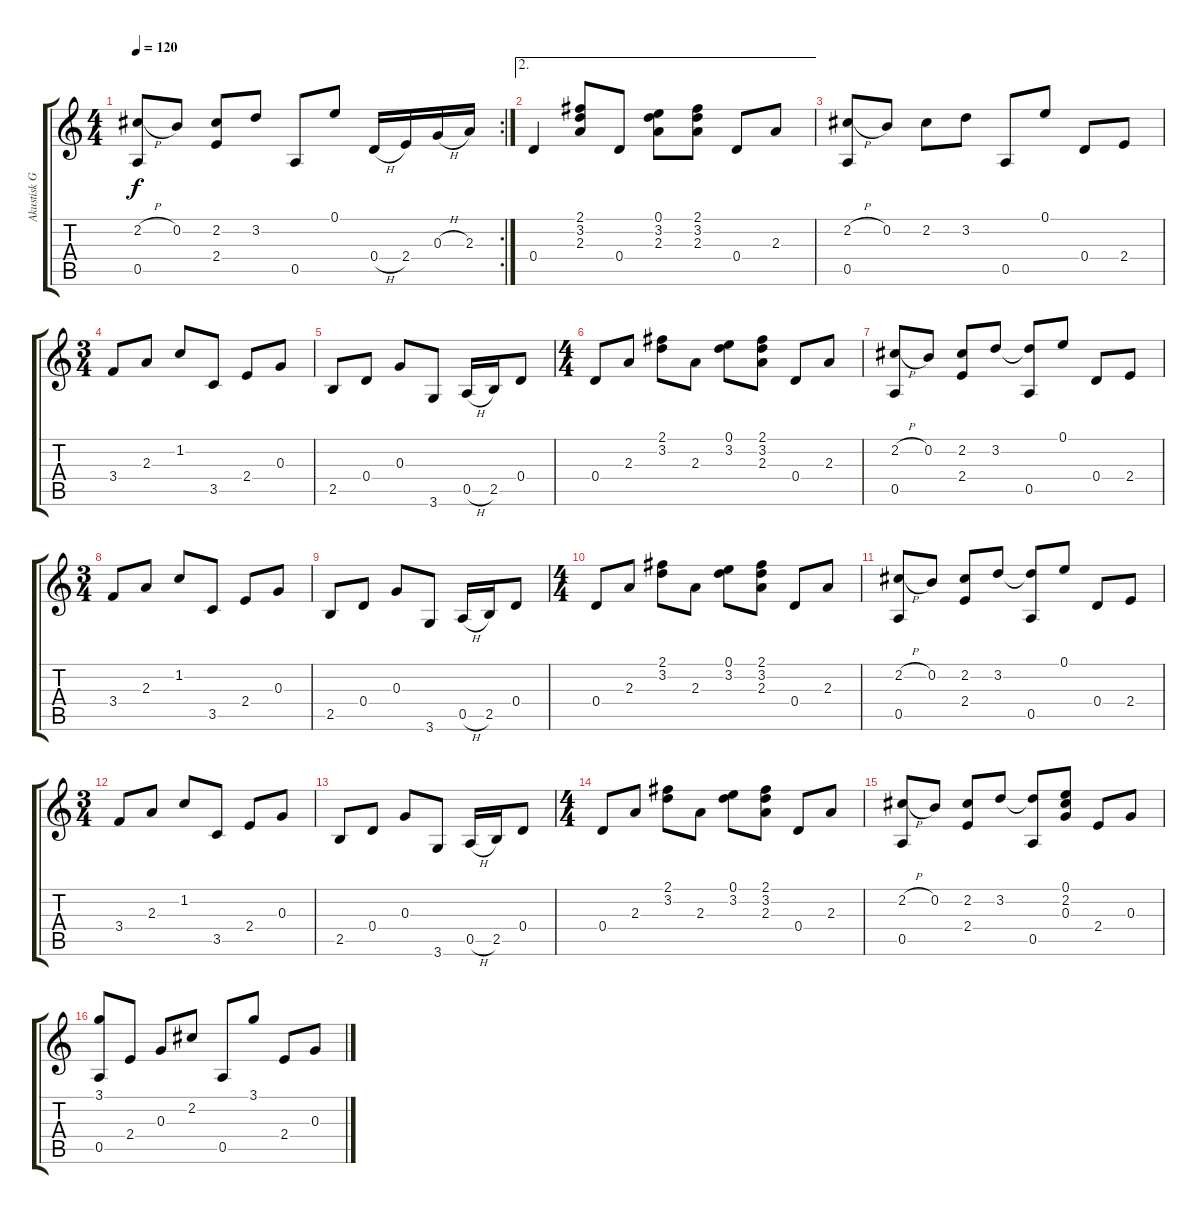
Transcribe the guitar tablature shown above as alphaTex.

\track ("Akustisk Gitarr" "Akustisk G") {instrument acousticguitarsteel}
\staff {score tabs}
\tuning (E4 B3 G3 D3 A2 E2) {hide}
\rc 2
\ts (4 4)
\tempo 120
\clef g2
\ks c
(2.2{h} 0.5).8{dy f} 0.2.8 (2.2 2.4).8 3.2.8 0.5.8 0.1.8 0.4{h}.16 2.4.16 0.3{h}.16 2.3.16 |
\ae 2
0.4.4 (2.1 3.2 2.3).8 0.4.8 (0.1 3.2 2.3).8 (2.1 3.2 2.3).8 0.4.8 2.3.8 |
(2.2{h} 0.5).8 0.2.8 2.2.8 3.2.8 0.5.8 0.1.8 0.4.8 2.4.8 |
\ts (3 4)
3.4.8 2.3.8 1.2.8 3.5.8 2.4.8 0.3.8 |
2.5.8 0.4.8 0.3.8 3.6.8 0.5{h}.16 2.5.16 0.4.8 |
\ts (4 4)
0.4.8 2.3.8 (2.1 3.2).8 2.3.8 (0.1 3.2).8 (2.1 3.2 2.3).8 0.4.8 2.3.8 |
(2.2{h} 0.5).8 0.2.8 (2.2 2.4).8 3.2.8 (3.2{t} 0.5).8 0.1.8 0.4.8 2.4.8 |
\ts (3 4)
3.4.8 2.3.8 1.2.8 3.5.8 2.4.8 0.3.8 |
2.5.8 0.4.8 0.3.8 3.6.8 0.5{h}.16 2.5.16 0.4.8 |
\ts (4 4)
0.4.8 2.3.8 (2.1 3.2).8 2.3.8 (0.1 3.2).8 (2.1 3.2 2.3).8 0.4.8 2.3.8 |
(2.2{h} 0.5).8 0.2.8 (2.2 2.4).8 3.2.8 (3.2{t} 0.5).8 0.1.8 0.4.8 2.4.8 |
\ts (3 4)
3.4.8 2.3.8 1.2.8 3.5.8 2.4.8 0.3.8 |
2.5.8 0.4.8 0.3.8 3.6.8 0.5{h}.16 2.5.16 0.4.8 |
\ts (4 4)
0.4.8 2.3.8 (2.1 3.2).8 2.3.8 (0.1 3.2).8 (2.1 3.2 2.3).8 0.4.8 2.3.8 |
(2.2{h} 0.5).8 0.2.8 (2.2 2.4).8 3.2.8 (3.2{t} 0.5).8 (0.1 2.2 0.3).8 2.4.8 0.3.8 |
(3.1 0.5).8 2.4.8 0.3.8 2.2.8 0.5.8 3.1.8 2.4.8 0.3.8
